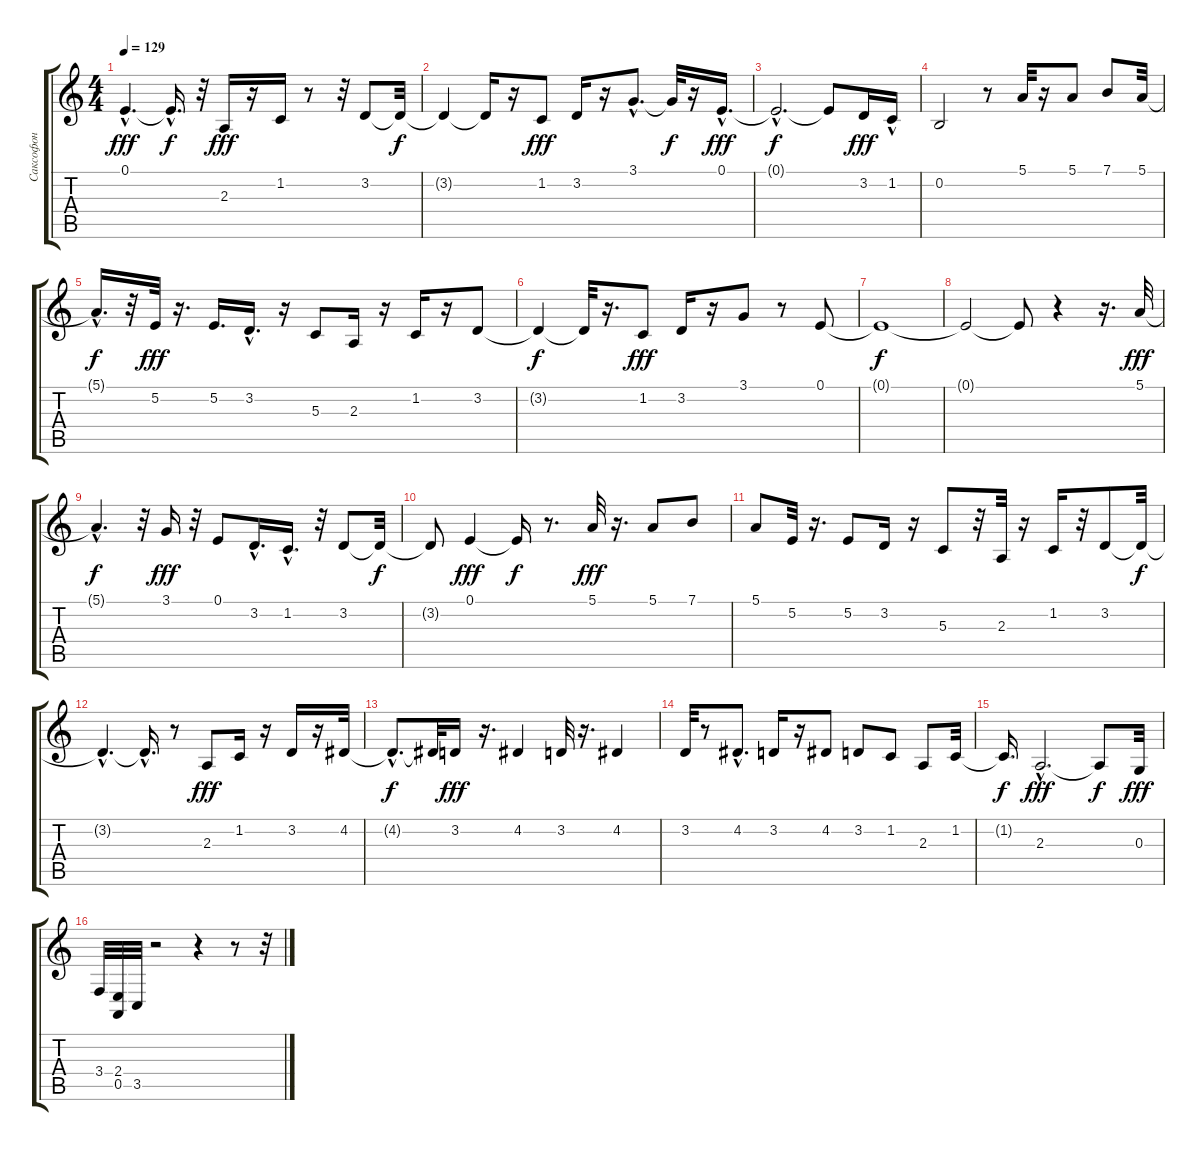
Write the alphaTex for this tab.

\track ("Саксофон" "Саксофон") {instrument tenorsax}
\staff {score tabs}
\tuning (E4 B3 G3 D3 A2 E2) {hide}
\ts (4 4)
\tempo 129
\clef g2
\ks c
0.1{hac}.4{d dy fff} 0.1{hac t}.16{d dy f} r.32 2.3.16{dy fff} r.16 1.2.16 r.8 r.32 3.2.8 3.2{t}.32{dy f} |
3.2{t}.4 3.2{t}.16 r.16 1.2.8{dy fff} 3.2.16 r.16 3.1{hac}.8{d} 3.1{t}.32{dy f} r.16 0.1{hac}.16{d dy fff} |
0.1{hac t}.2{d dy f} 0.1{t}.8 3.2.16{dy fff} 1.2{hac}.16 |
0.2.2 r.8 5.1.32 r.16 5.1.8 7.1.8 5.1.32 |
5.1{hac t}.16{d dy f} r.32 5.2.32{dy fff} r.16{d} 5.2.16{d} 3.2{hac}.16{d} r.16 5.3.8 2.3.16 r.16 1.2.16 r.16 3.2.8 |
3.2{t}.4{dy f} 3.2{t}.32 r.16{d} 1.2.8{dy fff} 3.2.16 r.16 3.1.8 r.8 0.1.8 |
0.1{t}.1{dy f} |
0.1{t}.2 0.1{t}.8 r.4 r.16{d} 5.1.32{dy fff} |
5.1{hac t}.4{d dy f} r.32 3.1.16{dy fff} r.32 0.1.8 3.2{hac}.16{d} 1.2{hac}.16{d} r.32 3.2.8 3.2{t}.32{dy f} |
3.2{t}.8 0.1.4{dy fff} 0.1{t}.16{dy f} r.8{d} 5.1.32{dy fff} r.16{d} 5.1.8 7.1.8 |
5.1.8 5.2.32 r.16{d} 5.2.8 3.2.16 r.16 5.3.8 r.32 2.3.32 r.16 1.2.16 r.32 3.2.8 3.2{t}.32{dy f} |
3.2{hac t}.4{d} 3.2{hac t}.16{d} r.8 2.3.8{dy fff} 1.2.16 r.16 3.2.16 r.16 4.2.32 |
4.2{hac t}.8{d dy f} 4.2{t}.32 3.2.16{dy fff} r.16{d} 4.2.4 3.2.32 r.16{d} 4.2.4 |
3.2.32 r.8 4.2{hac}.8{d} 3.2.16 r.16 4.2.8 3.2.8 1.2.8 2.3.8 1.2.32 |
1.2{t}.16{d dy f} 2.3{hac}.2{d dy fff} 2.3{t}.8{dy f} 0.3.32{dy fff} |
3.4.32 (2.4 0.5).32 3.5.32 r.2 r.4 r.8 r.32
